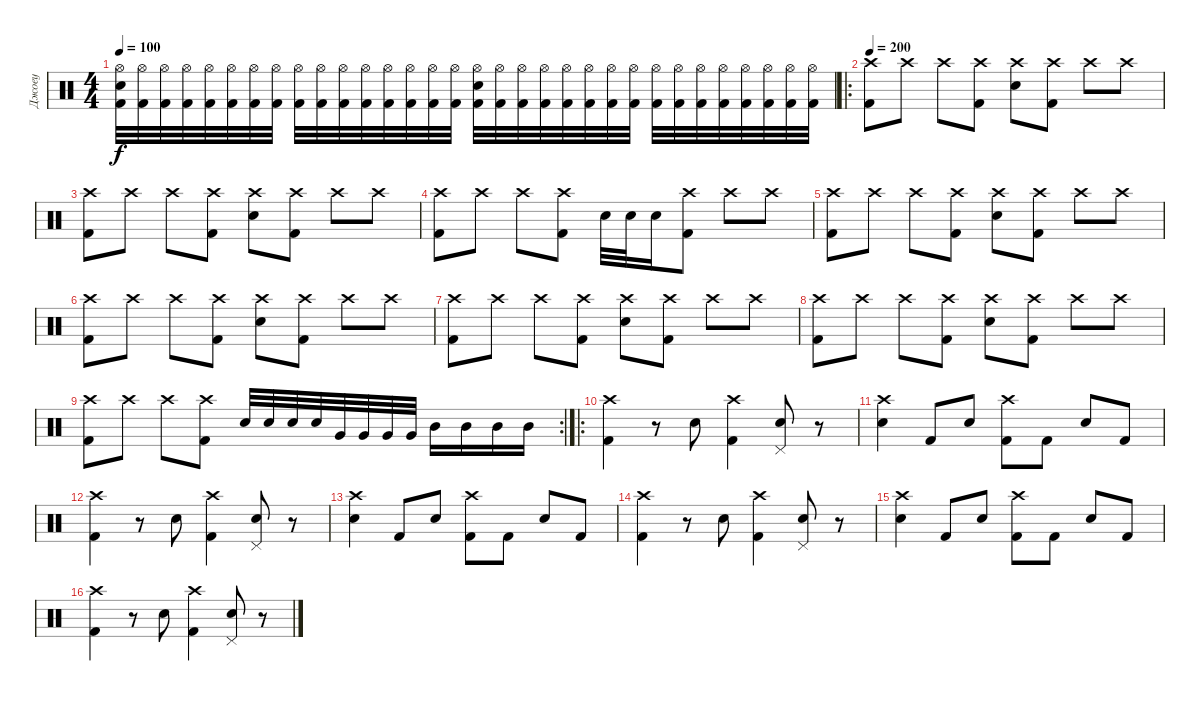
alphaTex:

\track ("Джоеу" "Джоеу") {instrument percussion}
\staff {score}
\articulation defaults
\ts (4 4)
\tempo 100
\clef neutral
\ks c
("Hi-Hat (open)" "Kick (hit) 2" "Electric Snare (hit)").32{dy f} ("Hi-Hat (open)" "Kick (hit) 2").32 ("Hi-Hat (open)" "Kick (hit) 2").32 ("Hi-Hat (open)" "Kick (hit) 2").32 ("Hi-Hat (open)" "Kick (hit) 2").32 ("Hi-Hat (open)" "Kick (hit) 2").32 ("Hi-Hat (open)" "Kick (hit) 2").32 ("Hi-Hat (open)" "Kick (hit) 2").32 ("Hi-Hat (open)" "Kick (hit) 2").32 ("Hi-Hat (open)" "Kick (hit) 2").32 ("Hi-Hat (open)" "Kick (hit) 2").32 ("Hi-Hat (open)" "Kick (hit) 2").32 ("Hi-Hat (open)" "Kick (hit) 2").32 ("Hi-Hat (open)" "Kick (hit) 2").32 ("Hi-Hat (open)" "Kick (hit) 2").32 ("Hi-Hat (open)" "Kick (hit) 2").32 ("Hi-Hat (open)" "Kick (hit) 2" "Electric Snare (hit)").32 ("Hi-Hat (open)" "Kick (hit) 2").32 ("Hi-Hat (open)" "Kick (hit) 2").32 ("Hi-Hat (open)" "Kick (hit) 2").32 ("Hi-Hat (open)" "Kick (hit) 2").32 ("Hi-Hat (open)" "Kick (hit) 2").32 ("Hi-Hat (open)" "Kick (hit) 2").32 ("Hi-Hat (open)" "Kick (hit) 2").32 ("Hi-Hat (open)" "Kick (hit) 2").32 ("Hi-Hat (open)" "Kick (hit) 2").32 ("Hi-Hat (open)" "Kick (hit) 2").32 ("Hi-Hat (open)" "Kick (hit) 2").32 ("Hi-Hat (open)" "Kick (hit) 2").32 ("Hi-Hat (open)" "Kick (hit) 2").32 ("Hi-Hat (open)" "Kick (hit) 2").32 ("Hi-Hat (open)" "Kick (hit) 2").32 |
\ro
\tempo 200
("Kick (hit) 2" "Crash high (hit)").8 "Crash high (hit)".8 "Crash high (hit)".8 ("Kick (hit) 2" "Crash high (hit)").8 ("Electric Snare (hit)" "Crash high (hit)").8 ("Kick (hit) 2" "Crash high (hit)").8 "Crash high (hit)".8 "Crash high (hit)".8 |
("Kick (hit) 2" "Crash high (hit)").8 "Crash high (hit)".8 "Crash high (hit)".8 ("Kick (hit) 2" "Crash high (hit)").8 ("Electric Snare (hit)" "Crash high (hit)").8 ("Kick (hit) 2" "Crash high (hit)").8 "Crash high (hit)".8 "Crash high (hit)".8 |
("Kick (hit) 2" "Crash high (hit)").8 "Crash high (hit)".8 "Crash high (hit)".8 ("Kick (hit) 2" "Crash high (hit)").8 "Electric Snare (hit)".32 "Electric Snare (hit)".32 "Electric Snare (hit)".16 ("Kick (hit) 2" "Crash high (hit)").8 "Crash high (hit)".8 "Crash high (hit)".8 |
("Kick (hit) 2" "Crash high (hit)").8 "Crash high (hit)".8 "Crash high (hit)".8 ("Kick (hit) 2" "Crash high (hit)").8 ("Electric Snare (hit)" "Crash high (hit)").8 ("Kick (hit) 2" "Crash high (hit)").8 "Crash high (hit)".8 "Crash high (hit)".8 |
("Kick (hit) 2" "Crash high (hit)").8 "Crash high (hit)".8 "Crash high (hit)".8 ("Kick (hit) 2" "Crash high (hit)").8 ("Electric Snare (hit)" "Crash high (hit)").8 ("Kick (hit) 2" "Crash high (hit)").8 "Crash high (hit)".8 "Crash high (hit)".8 |
("Kick (hit) 2" "Crash high (hit)").8 "Crash high (hit)".8 "Crash high (hit)".8 ("Kick (hit) 2" "Crash high (hit)").8 ("Electric Snare (hit)" "Crash high (hit)").8 ("Kick (hit) 2" "Crash high (hit)").8 "Crash high (hit)".8 "Crash high (hit)".8 |
("Kick (hit) 2" "Crash high (hit)").8 "Crash high (hit)".8 "Crash high (hit)".8 ("Kick (hit) 2" "Crash high (hit)").8 ("Electric Snare (hit)" "Crash high (hit)").8 ("Kick (hit) 2" "Crash high (hit)").8 "Crash high (hit)".8 "Crash high (hit)".8 |
\rc 2
("Kick (hit) 2" "Crash high (hit)").8 "Crash high (hit)".8 "Crash high (hit)".8 ("Kick (hit) 2" "Crash high (hit)").8 "Electric Snare (hit)".32 "Electric Snare (hit)".32 "Electric Snare (hit)".32 "Electric Snare (hit)".32 "Very Low Tom (hit)".32 "Very Low Tom (hit)".32 "Very Low Tom (hit)".32 "Very Low Tom (hit)".32 "Mid Tom (hit)".16 "Mid Tom (hit)".16 "Mid Tom (hit)".16 "Mid Tom (hit)".16 |
\ro
("Crash high (hit)" "Kick (hit) 2").4 r.8 "Electric Snare (hit)".8 ("Crash high (hit)" "Kick (hit) 2").4 ("Pedal Hi-Hat (hit)" "Electric Snare (hit)").8 r.8 |
("Crash high (hit)" "Electric Snare (hit)").4 "Kick (hit) 2".8 "Electric Snare (hit)".8 ("Crash high (hit)" "Kick (hit) 2").8 "Kick (hit) 2".8 "Electric Snare (hit)".8 "Kick (hit) 2".8 |
("Crash high (hit)" "Kick (hit) 2").4 r.8 "Electric Snare (hit)".8 ("Crash high (hit)" "Kick (hit) 2").4 ("Pedal Hi-Hat (hit)" "Electric Snare (hit)").8 r.8 |
("Crash high (hit)" "Electric Snare (hit)").4 "Kick (hit) 2".8 "Electric Snare (hit)".8 ("Crash high (hit)" "Kick (hit) 2").8 "Kick (hit) 2".8 "Electric Snare (hit)".8 "Kick (hit) 2".8 |
("Crash high (hit)" "Kick (hit) 2").4 r.8 "Electric Snare (hit)".8 ("Crash high (hit)" "Kick (hit) 2").4 ("Pedal Hi-Hat (hit)" "Electric Snare (hit)").8 r.8 |
("Crash high (hit)" "Electric Snare (hit)").4 "Kick (hit) 2".8 "Electric Snare (hit)".8 ("Crash high (hit)" "Kick (hit) 2").8 "Kick (hit) 2".8 "Electric Snare (hit)".8 "Kick (hit) 2".8 |
("Crash high (hit)" "Kick (hit) 2").4 r.8 "Electric Snare (hit)".8 ("Crash high (hit)" "Kick (hit) 2").4 ("Pedal Hi-Hat (hit)" "Electric Snare (hit)").8 r.8
